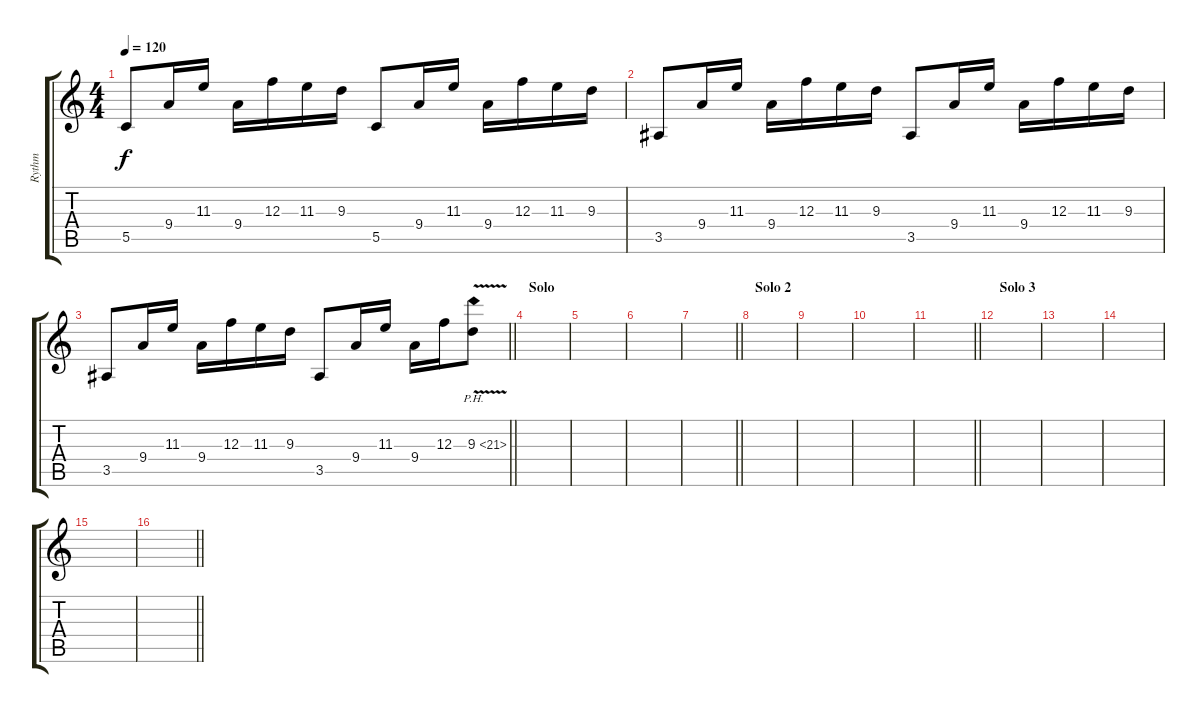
\track ("Rythm" "Rythm") {instrument distortionguitar}
\staff {score tabs}
\tuning (D4 A3 F3 C3 G2 C2) {hide}
\ts (4 4)
\tempo 120
\clef g2
\ks c
5.5.8{dy f} 9.4.16 11.3.16 9.4.16 12.3.16 11.3.16 9.3.16 5.5.8 9.4.16 11.3.16 9.4.16 12.3.16 11.3.16 9.3.16 |
3.5.8 9.4.16 11.3.16 9.4.16 12.3.16 11.3.16 9.3.16 3.5.8 9.4.16 11.3.16 9.4.16 12.3.16 11.3.16 9.3.16 |
\barLineRight lightlight
3.5.8 9.4.16 11.3.16 9.4.16 12.3.16 11.3.16 9.3.16 3.5.8 9.4.16 11.3.16 9.4.16 12.3.16 9.3{ph 12 v}.8 |
\section ("" "Solo")
|
|
|
\barLineRight lightlight
|
\section ("" "Solo 2")
|
|
|
\barLineRight lightlight
|
\section ("" "Solo 3")
|
|
|
|
\barLineRight lightlight
